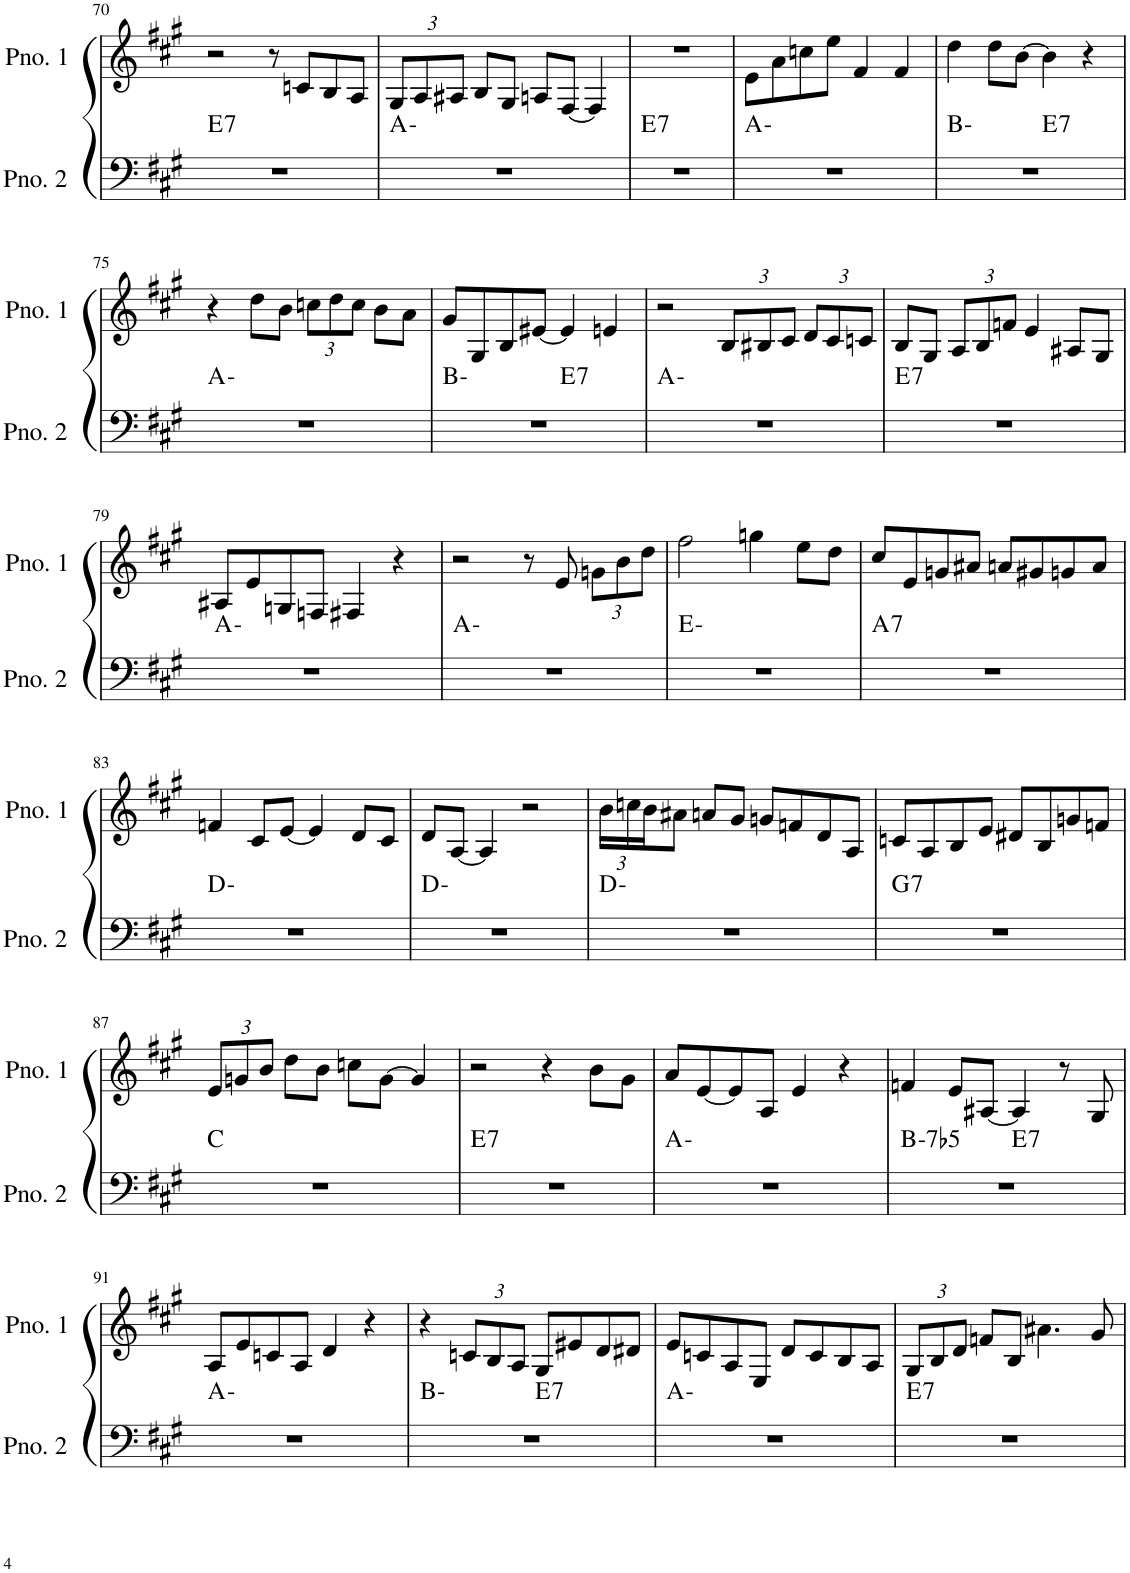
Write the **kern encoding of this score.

**kern	**harte	**kern
*part2	*part2	*part1
*staff2	*	*staff1
*I"ピアノ 2	*	*I"ピアノ 1
!!LO:PB:g=z
*clefF4	*	*clefG2
*k[f#c#g#]	*	*k[f#c#g#]
*M4/4	*	*M4/4
=70	=70	=70
!	!LO:H:kt=7	!
1r	E:7	2r
.	.	8r
.	.	8cn/L
.	.	8B/
.	.	8A/J
=71	=71	=71
*	*	*Xbrackettup
1r	A:min	12G#/L
.	.	12A/
.	.	12A#X/J
.	.	8B/L
.	.	8G#/J
.	.	8An/L
.	.	[8F#/J
.	.	4F#/]
=72	=72	=72
!	!LO:H:kt=7	!
1r	E:7	1r
=73	=73	=73
1r	A:min	8e\L
.	.	8a\
.	.	8ccn\
.	.	8ee\J
.	.	4f#/
.	.	4f#/
=74	=74	=74
*^	*	*
1r	2ryy	B:min	4dd\
.	.	.	8dd\L
.	.	.	[8b\J
!	!	!LO:H:kt=7	!
.	2ryy	E:7	4b\]
.	.	.	4r
*v	*v	*	*
!!LO:LB:g=z
=75	=75	=75
1r	A:min	4r
.	.	8dd\L
.	.	8b\J
.	.	12ccn\L
.	.	12dd\
.	.	12cc\J
.	.	8b\L
.	.	8a\J
=76	=76	=76
*^	*	*
1r	2ryy	B:min	8g#/L
.	.	.	8G#/
.	.	.	8B/
.	.	.	[8e#X/J
!	!	!LO:H:kt=7	!
.	2ryy	E:7	4e#/]
.	.	.	4en/
*v	*v	*	*
=77	=77	=77
1r	A:min	2r
.	.	12B/L
.	.	12B#X/
.	.	12c#/J
.	.	12d/L
.	.	12c#/
.	.	12cn/J
=78	=78	=78
!	!LO:H:kt=7	!
1r	E:7	8B/L
.	.	8G#/J
.	.	12A/L
.	.	12B/
.	.	12fn/J
.	.	4e/
.	.	8A#X/L
.	.	8G#/J
!!LO:LB:g=z
=79	=79	=79
1r	A:min	8A#X/L
.	.	8e/
.	.	8Gn/
.	.	8Fn/J
.	.	4F#X/
.	.	4r
=80	=80	=80
1r	A:min	2r
.	.	8r
.	.	8e/
.	.	12gn\L
.	.	12b\
.	.	12dd\J
=81	=81	=81
1r	E:min	2ff#\
.	.	4ggn\
.	.	8ee\L
.	.	8dd\J
=82	=82	=82
!	!LO:H:kt=7	!
1r	A:7	8cc#/L
.	.	8e/
.	.	8gn/
.	.	8a#X/J
.	.	8an/L
.	.	8g#X/
.	.	8gn/
.	.	8a/J
!!LO:LB:g=z
=83	=83	=83
1r	D:min	4fn/
.	.	8c#/L
.	.	[8e/J
.	.	4e/]
.	.	8d/L
.	.	8c#/J
=84	=84	=84
1r	D:min	8d/L
.	.	[8A/J
.	.	4A/]
.	.	2r
=85	=85	=85
1r	D:min	24b\LL
.	.	24ccn\
.	.	24b\J
.	.	8a#X\J
.	.	8an/L
.	.	8g#/J
.	.	8gn/L
.	.	8fn/
.	.	8d/
.	.	8A/J
=86	=86	=86
!	!LO:H:kt=7	!
1r	G:7	8cn/L
.	.	8A/
.	.	8B/
.	.	8e/J
.	.	8d#X/L
.	.	8B/
.	.	8gn/
.	.	8fn/J
!!LO:LB:g=z
=87	=87	=87
1r	C:maj	12e/L
.	.	12gn/
.	.	12b/J
.	.	8dd\L
.	.	8b\J
.	.	8ccn\L
.	.	[8g\J
.	.	4g/]
=88	=88	=88
!	!LO:H:kt=7	!
1r	E:7	2r
.	.	4r
.	.	8b\L
.	.	8g#\J
=89	=89	=89
1r	A:min	8a/L
.	.	[8e/
.	.	8e/]
.	.	8A/J
.	.	4e/
.	.	4r
=90	=90	=90
!	!LO:H:kt=-7b5	!
*^	*	*
1r	2ryy	B:hdim7	4fn/
.	.	.	8e/L
.	.	.	[8A#X/J
!	!	!LO:H:kt=7	!
.	2ryy	E:7	4A#/]
.	.	.	8r
.	.	.	8G#/
*v	*v	*	*
!!LO:LB:g=z
=91	=91	=91
1r	A:min	8A/L
.	.	8e/
.	.	8cn/
.	.	8A/J
.	.	4d/
.	.	4r
=92	=92	=92
*^	*	*
1r	2ryy	B:min	4r
.	.	.	12cn/L
.	.	.	12B/
.	.	.	12A/J
!	!	!LO:H:kt=7	!
.	2ryy	E:7	8G#/L
.	.	.	8e#X/
.	.	.	8d/
.	.	.	8d#X/J
*v	*v	*	*
=93	=93	=93
1r	A:min	8e/L
.	.	8cn/
.	.	8A/
.	.	8E/J
.	.	8d/L
.	.	8c/
.	.	8B/
.	.	8A/J
=94	=94	=94
!	!LO:H:kt=7	!
1r	E:7	12G#/L
.	.	12B/
.	.	12d/J
.	.	8fn/L
.	.	8B/J
.	.	4.a#X\
.	.	8g#/
=	=	=
*-	*-	*-
